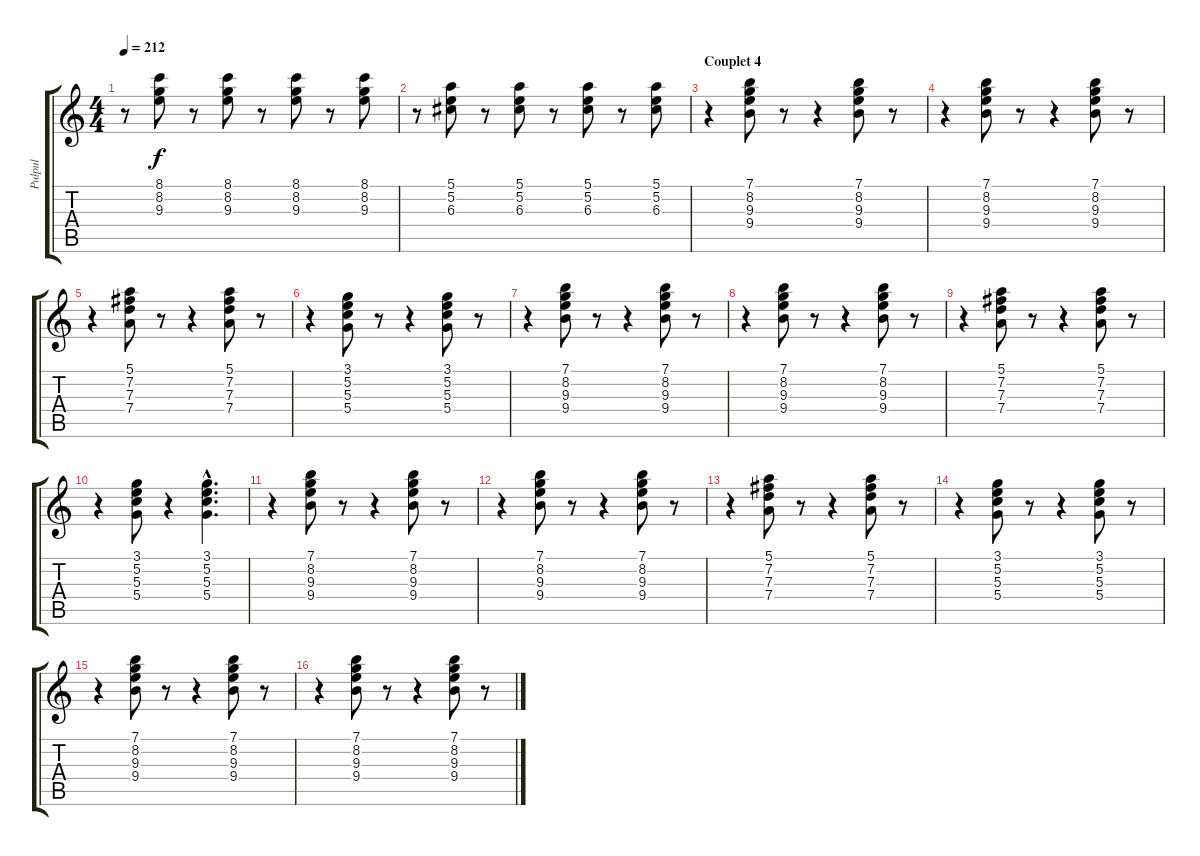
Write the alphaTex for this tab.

\track ("Pulpul" "Pulpul") {instrument electricguitarclean}
\staff {score tabs}
\tuning (E4 B3 G3 D3 A2 E2) {hide}
\ts (4 4)
\tempo 212
\clef g2
\ks c
r.8{dy f} (8.1 8.2 9.3).8 r.8 (8.1 8.2 9.3).8 r.8 (8.1 8.2 9.3).8 r.8 (8.1 8.2 9.3).8 |
r.8 (5.1 5.2 6.3).8 r.8 (5.1 5.2 6.3).8 r.8 (5.1 5.2 6.3).8 r.8 (5.1 5.2 6.3).8 |
\section ("" "Couplet 4")
r.4 (7.1 8.2 9.3 9.4).8 r.8 r.4 (7.1 8.2 9.3 9.4).8 r.8 |
r.4 (7.1 8.2 9.3 9.4).8 r.8 r.4 (7.1 8.2 9.3 9.4).8 r.8 |
r.4 (5.1 7.2 7.3 7.4).8 r.8 r.4 (5.1 7.2 7.3 7.4).8 r.8 |
r.4 (3.1 5.2 5.3 5.4).8 r.8 r.4 (3.1 5.2 5.3 5.4).8 r.8 |
r.4 (7.1 8.2 9.3 9.4).8 r.8 r.4 (7.1 8.2 9.3 9.4).8 r.8 |
r.4 (7.1 8.2 9.3 9.4).8 r.8 r.4 (7.1 8.2 9.3 9.4).8 r.8 |
r.4 (5.1 7.2 7.3 7.4).8 r.8 r.4 (5.1 7.2 7.3 7.4).8 r.8 |
r.4 (3.1 5.2 5.3 5.4).8 r.4 (3.1{hac} 5.2{hac} 5.3{hac} 5.4{hac}).4{d} |
r.4 (7.1 8.2 9.3 9.4).8 r.8 r.4 (7.1 8.2 9.3 9.4).8 r.8 |
r.4 (7.1 8.2 9.3 9.4).8 r.8 r.4 (7.1 8.2 9.3 9.4).8 r.8 |
r.4 (5.1 7.2 7.3 7.4).8 r.8 r.4 (5.1 7.2 7.3 7.4).8 r.8 |
r.4 (3.1 5.2 5.3 5.4).8 r.8 r.4 (3.1 5.2 5.3 5.4).8 r.8 |
r.4 (7.1 8.2 9.3 9.4).8 r.8 r.4 (7.1 8.2 9.3 9.4).8 r.8 |
r.4 (7.1 8.2 9.3 9.4).8 r.8 r.4 (7.1 8.2 9.3 9.4).8 r.8
